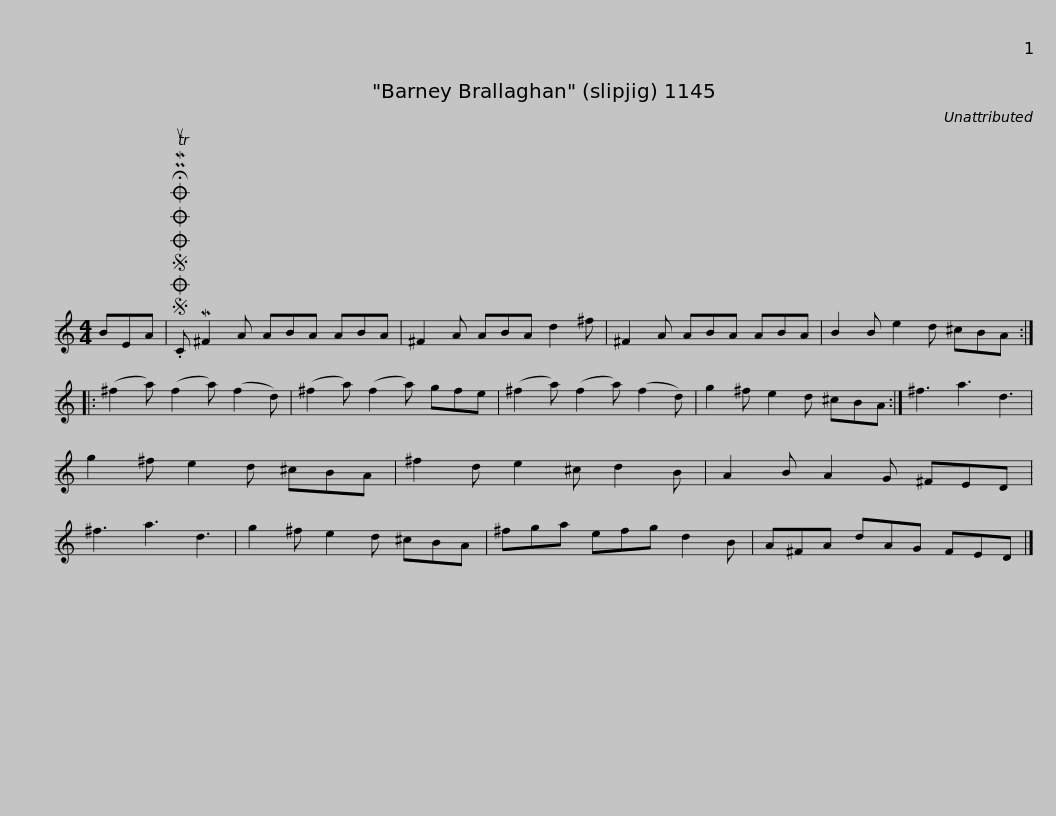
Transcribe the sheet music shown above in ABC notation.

X:1
L:1/8
M:4/4
I:linebreak $
K:C
V:1 treble
V:1
 BEA |SOSOOO .!fermata!PMTuC M^F2 A ABA ABA | ^F2 A ABA d2 ^f | ^F2 A ABA ABA | B2 B e2 d ^cBA :: %5
 (^f2 a) (f2 a) (f2 d) |$ (^f2 a) (f2 a) gfe | (^f2 a) (f2 a) (f2 d) | g2 ^f e2 d ^cBA :| ^f3 a3 d3 | %10
 g2 ^f e2 d ^cBA | ^f2 d e2 ^c d2 B |$ A2 B A2 G ^FED | ^f3 a3 d3 | g2 ^f e2 d ^cBA | %15
 ^fga efg d2 B | A^FA dAG FED |] %17
